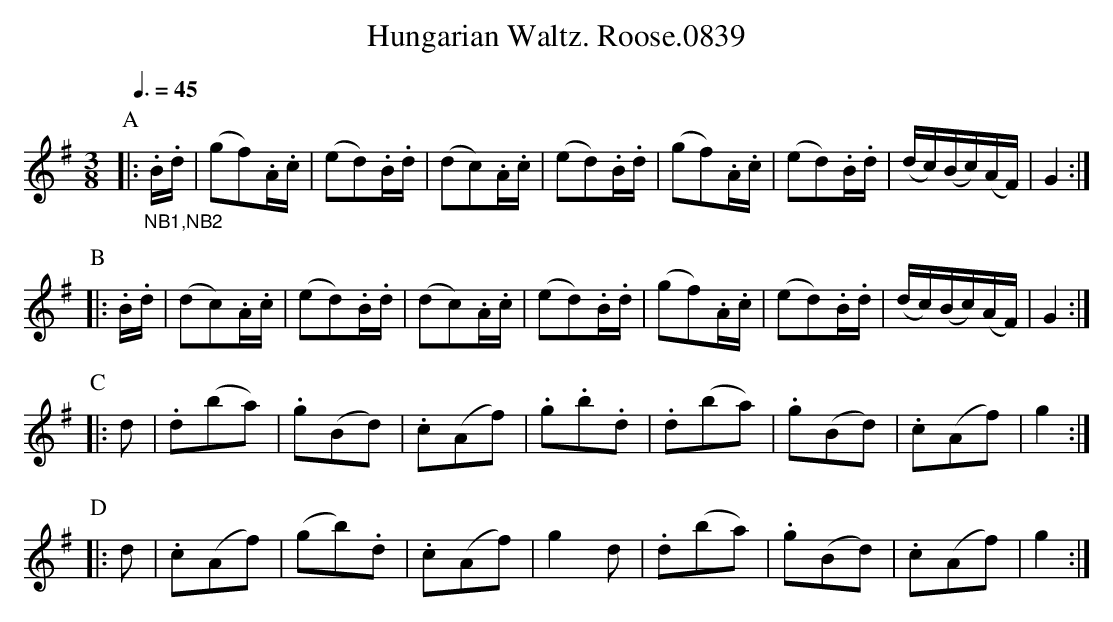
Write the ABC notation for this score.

X:1
T:Hungarian Waltz. Roose.0839
M:3/8
Q:3/8=45
L:1/16
K:G
P:A
|: "_NB1,NB2".B.d | (g2f2).A.c | (e2d2).B.d | (d2c2).A.c | (e2d2).B.d | \\
(g2f2).A.c | (e2d2).B.d | (dc)(Bc)(AF) | G4 :|
P:B
|: .B.d | (d2c2).A.c | (e2d2).B.d | (d2c2).A.c | (e2d2).B.d | \\
(g2f2).A.c | (e2d2).B.d | (dc)(Bc)(AF) | G4 :|
P:C
|: d2 | .d2(b2a2) | .g2(B2d2) | .c2(A2f2) | .g2.b2.d2 | \\
.d2(b2a2) | .g2(B2d2) | .c2(A2f2) | g4 :|
P:D
|: d2 | .c2(A2f2) | (g2b2).d2 | .c2(A2f2) | g4d2 | \\
.d2(b2a2) | .g2(B2d2) | .c2(A2f2) | g4 :|
